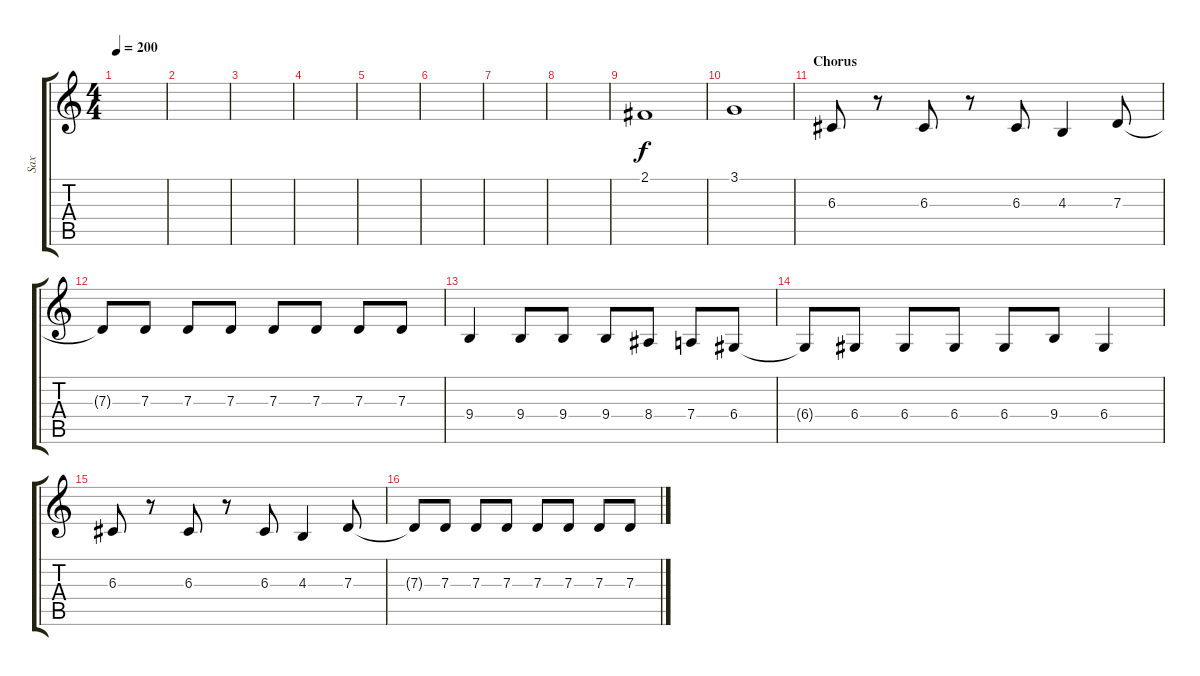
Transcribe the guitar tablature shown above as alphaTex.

\track ("Sax" "Sax") {instrument altosax}
\staff {score tabs}
\tuning (E4 B3 G3 D3 A2 E2) {hide}
\ts (4 4)
\tempo 200
\clef g2
\ks c
|
|
|
|
|
|
|
|
2.1.1 |
3.1.1 |
\section ("" "Chorus")
6.3.8 r.8 6.3.8 r.8 6.3.8 4.3.4 7.3.8 |
7.3{t}.8 7.3.8 7.3.8 7.3.8 7.3.8 7.3.8 7.3.8 7.3.8 |
9.4.4 9.4.8 9.4.8 9.4.8 8.4.8 7.4.8 6.4.8 |
6.4{t}.8 6.4.8 6.4.8 6.4.8 6.4.8 9.4.8 6.4.4 |
6.3.8 r.8 6.3.8 r.8 6.3.8 4.3.4 7.3.8 |
7.3{t}.8 7.3.8 7.3.8 7.3.8 7.3.8 7.3.8 7.3.8 7.3.8
